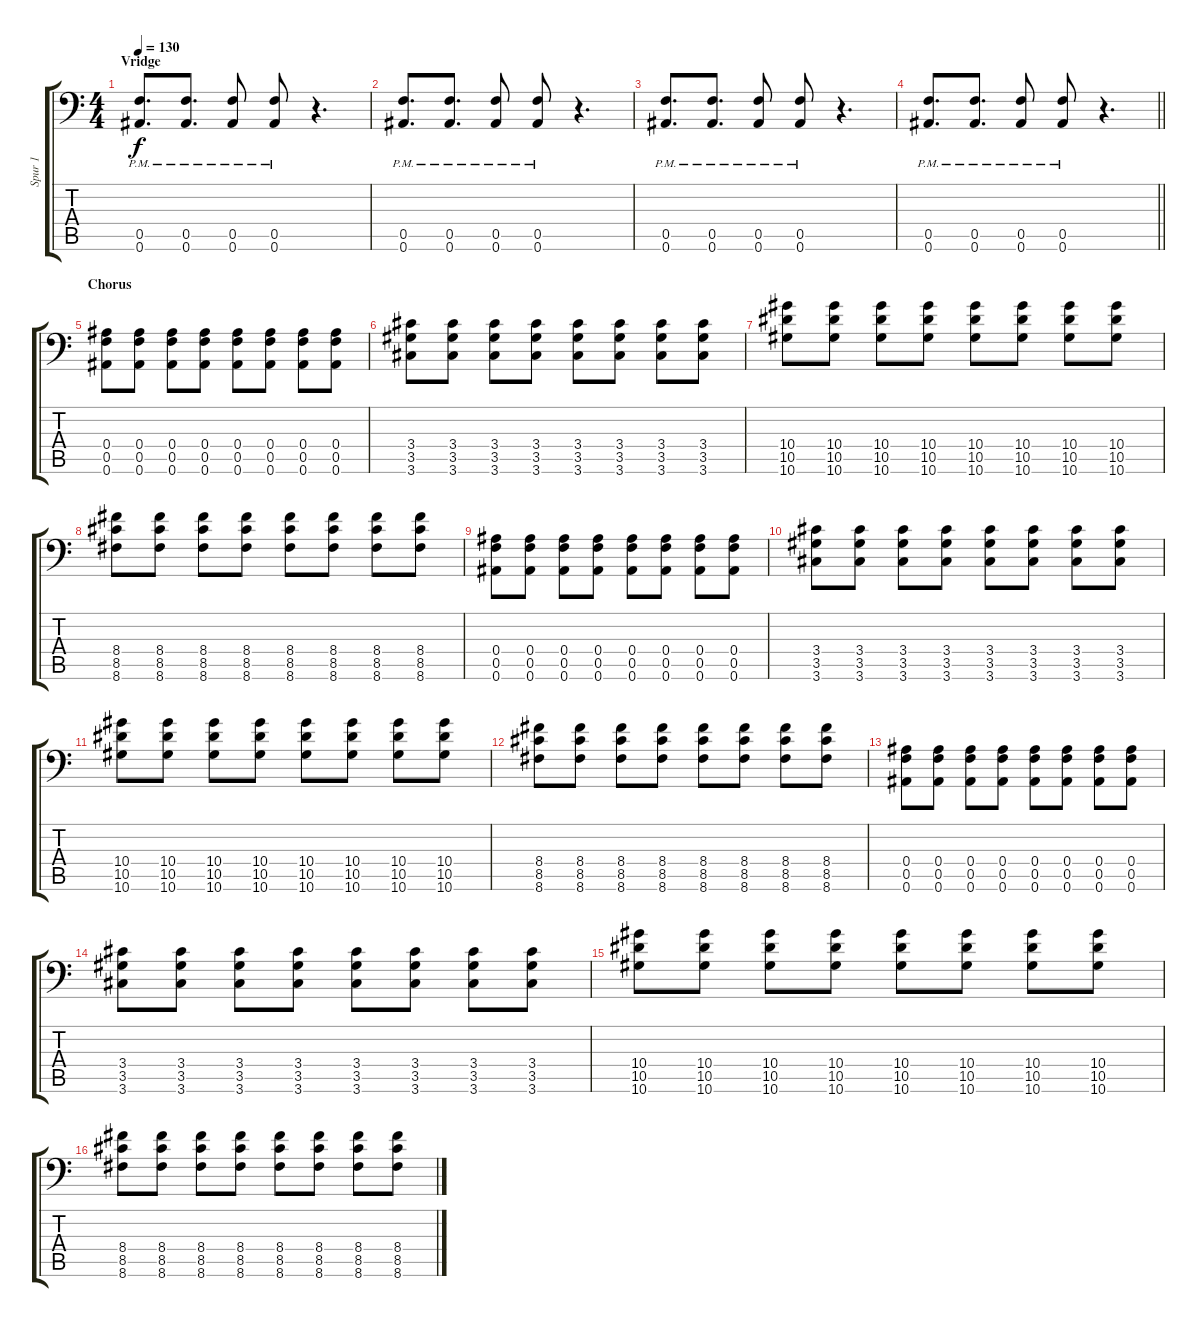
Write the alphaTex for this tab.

\track ("Spur 1" "Spur 1") {instrument distortionguitar}
\staff {score tabs}
\tuning (C4 G3 Eb3 Bb2 F2 Bb1) {hide}
\ts (4 4)
\section ("" "Vridge")
\tempo 130
\clef f4
\ks c
(0.5{pm} 0.6{pm}).8{d dy f balance 0 instrument distortionguitar} (0.5{pm} 0.6{pm}).8{d} (0.5{pm} 0.6{pm}).8 (0.5{pm} 0.6{pm}).8 r.4{d} |
(0.5{pm} 0.6{pm}).8{d} (0.5{pm} 0.6{pm}).8{d} (0.5{pm} 0.6{pm}).8 (0.5{pm} 0.6{pm}).8 r.4{d} |
(0.5{pm} 0.6{pm}).8{d} (0.5{pm} 0.6{pm}).8{d} (0.5{pm} 0.6{pm}).8 (0.5{pm} 0.6{pm}).8 r.4{d} |
\barLineRight lightlight
(0.5{pm} 0.6{pm}).8{d} (0.5{pm} 0.6{pm}).8{d} (0.5{pm} 0.6{pm}).8 (0.5{pm} 0.6{pm}).8 r.4{d} |
\section ("" "Chorus")
(0.4 0.5 0.6).8{balance 0 instrument distortionguitar} (0.4 0.5 0.6).8 (0.4 0.5 0.6).8 (0.4 0.5 0.6).8 (0.4 0.5 0.6).8 (0.4 0.5 0.6).8 (0.4 0.5 0.6).8 (0.4 0.5 0.6).8 |
(3.4 3.5 3.6).8 (3.4 3.5 3.6).8 (3.4 3.5 3.6).8 (3.4 3.5 3.6).8 (3.4 3.5 3.6).8 (3.4 3.5 3.6).8 (3.4 3.5 3.6).8 (3.4 3.5 3.6).8 |
(10.4 10.5 10.6).8 (10.4 10.5 10.6).8 (10.4 10.5 10.6).8 (10.4 10.5 10.6).8 (10.4 10.5 10.6).8 (10.4 10.5 10.6).8 (10.4 10.5 10.6).8 (10.4 10.5 10.6).8 |
(8.4 8.5 8.6).8 (8.4 8.5 8.6).8 (8.4 8.5 8.6).8 (8.4 8.5 8.6).8 (8.4 8.5 8.6).8 (8.4 8.5 8.6).8 (8.4 8.5 8.6).8 (8.4 8.5 8.6).8 |
(0.4 0.5 0.6).8 (0.4 0.5 0.6).8 (0.4 0.5 0.6).8 (0.4 0.5 0.6).8 (0.4 0.5 0.6).8 (0.4 0.5 0.6).8 (0.4 0.5 0.6).8 (0.4 0.5 0.6).8 |
(3.4 3.5 3.6).8 (3.4 3.5 3.6).8 (3.4 3.5 3.6).8 (3.4 3.5 3.6).8 (3.4 3.5 3.6).8 (3.4 3.5 3.6).8 (3.4 3.5 3.6).8 (3.4 3.5 3.6).8 |
(10.4 10.5 10.6).8 (10.4 10.5 10.6).8 (10.4 10.5 10.6).8 (10.4 10.5 10.6).8 (10.4 10.5 10.6).8 (10.4 10.5 10.6).8 (10.4 10.5 10.6).8 (10.4 10.5 10.6).8 |
(8.4 8.5 8.6).8 (8.4 8.5 8.6).8 (8.4 8.5 8.6).8 (8.4 8.5 8.6).8 (8.4 8.5 8.6).8 (8.4 8.5 8.6).8 (8.4 8.5 8.6).8 (8.4 8.5 8.6).8 |
(0.4 0.5 0.6).8{balance 0 instrument distortionguitar} (0.4 0.5 0.6).8 (0.4 0.5 0.6).8 (0.4 0.5 0.6).8 (0.4 0.5 0.6).8 (0.4 0.5 0.6).8 (0.4 0.5 0.6).8 (0.4 0.5 0.6).8 |
(3.4 3.5 3.6).8 (3.4 3.5 3.6).8 (3.4 3.5 3.6).8 (3.4 3.5 3.6).8 (3.4 3.5 3.6).8 (3.4 3.5 3.6).8 (3.4 3.5 3.6).8 (3.4 3.5 3.6).8 |
(10.4 10.5 10.6).8 (10.4 10.5 10.6).8 (10.4 10.5 10.6).8 (10.4 10.5 10.6).8 (10.4 10.5 10.6).8 (10.4 10.5 10.6).8 (10.4 10.5 10.6).8 (10.4 10.5 10.6).8 |
(8.4 8.5 8.6).8 (8.4 8.5 8.6).8 (8.4 8.5 8.6).8 (8.4 8.5 8.6).8 (8.4 8.5 8.6).8 (8.4 8.5 8.6).8 (8.4 8.5 8.6).8 (8.4 8.5 8.6).8
